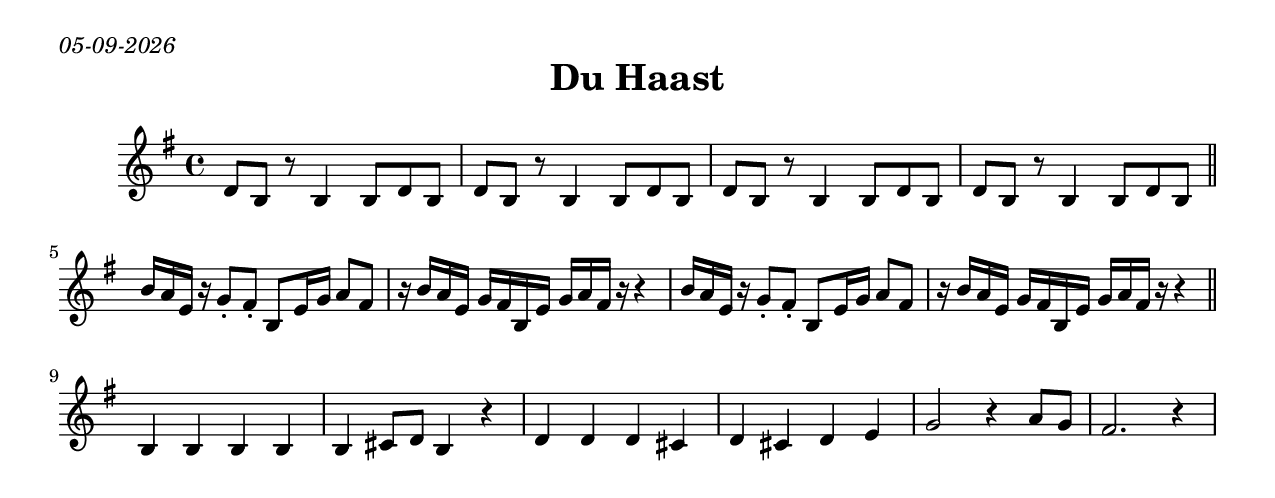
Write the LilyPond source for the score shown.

\version "2.20.0"
\include "english.ly"
\paper{
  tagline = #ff
  print-all-headers = ##t
  #(set-paper-size "letter")
}
date = #(strftime "%d-%m-%Y" (localtime (current-time)))

\markup{ \italic{ \date }  }

%\markup{ Got something to say? }

global = {
  \clef treble
  \key g \major
  \time 4/4
  \set Score.markFormatter = #format-mark-box-alphabet
}

%#################################### Melody ########################
melody = \relative c' {
  \global
  %\partial 4 g4    %lead in notes
   %^intro
   \repeat unfold 4{
   d8 b r8 b4 b8 d b }
  \bar "||"
 \break


  \repeat unfold 2 {
  %^instrumental
  b'16 a e r  g8-. fs-. b, 8 e16  g a8 fs
  r16 b a e   g fs b, e g a fs  r r4 }
  \bar "||"
  \break

  %Vocal
  %^vocal
  b,4 b b b|
  b4  cs8 d b4 r|
  d4 d d cs|
  d4 cs d e|
  g2 r4 a8 g |
  fs2. r4|

}
%################################# Lyrics #####################
%\addlyrics{ \set stanza = #"1. " }
%################################# Chords #######################
harmonies = \chordmode {

}

\score {
  % transpose score below
  %\transpose c d
  <<
    \new ChordNames {
      \set chordChanges = ##f
      \harmonies
    }
    \new Staff   \melody
  >>
  \header{
    title= "Du Haast"
    subtitle=""
    composer= ""\version "2.22.2"

    instrument =""
    arranger= ""
  }
  \layout{indent = 1.0\cm}
  \midi {
    \tempo 4 = 120

    % \midi { }
  }
}
%{
% more verses:
\markup{}
\markup {
  \font-size #2
  \fill-line {
    \hspace #0.1 % distance from left margin
    \column {
      \line { "1."
\column {
 ""
}
      }
      \hspace #0.2 % vertical distance between verses
      \line { "2."
\column {
""
}
      }
    }
    \hspace #0.1  % horiz. distance between columns
    \column {
      \line { "3."
\column {
 ""
}
      }
      \hspace #0.2 % distance between verses
      \line { "4."
\column {
""
}
      }
    }
    \hspace #0.1 % distance to right margin
  }
}

%}